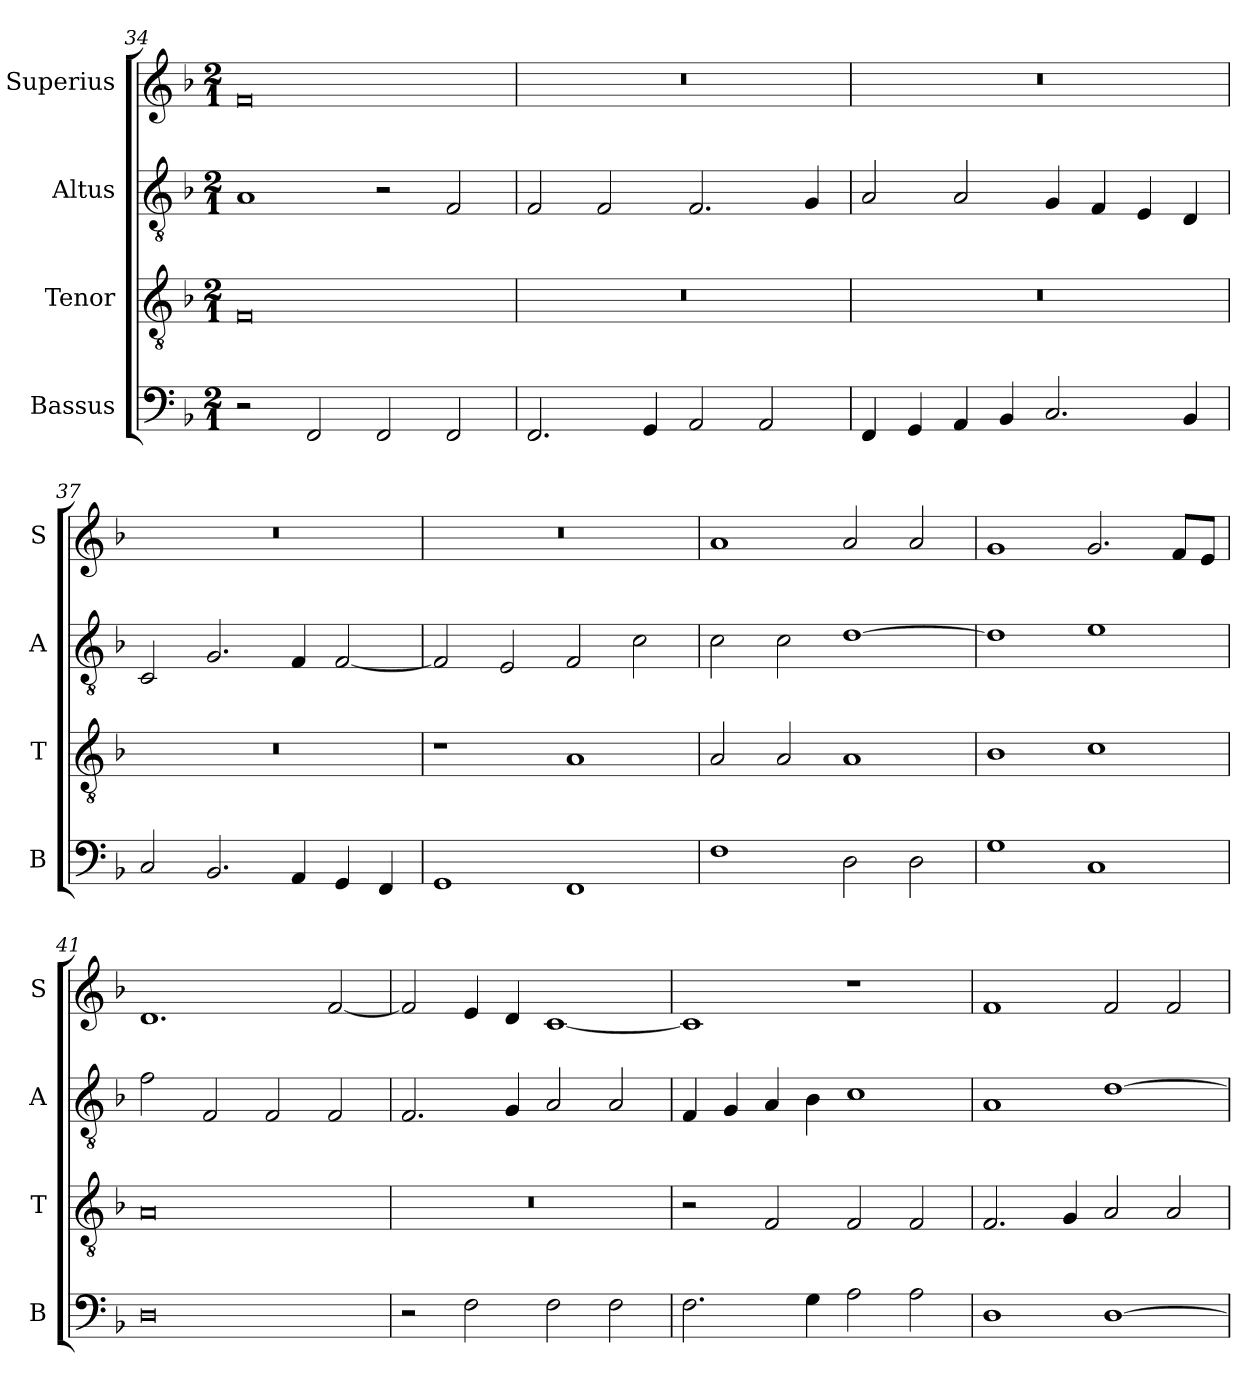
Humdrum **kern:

**kern	**kern	**kern	**kern
*part4	*part3	*part2	*part1
*staff4	*staff3	*staff2	*staff1
*I"Bassus	*I"Tenor	*I"Altus	*I"Superius
*I'B	*I'T	*I'A	*I'S
*clefF4	*clefGv2	*clefGv2	*clefG2
*k[b-]	*k[b-]	*k[b-]	*k[b-]
*M2/1	*M2/1	*M2/1	*M2/1
=34	=34	=34	=34
2r	0F	1A	0f
2FF/	.	.	.
2FF/	.	2r	.
2FF/	.	2F/	.
=35	=35	=35	=35
2.FF/	0r	2F/	0r
.	.	2F/	.
4GG/	.	.	.
2AA/	.	2.F/	.
2AA/	.	.	.
.	.	4G/	.
=36	=36	=36	=36
4FF/	0r	2A/	0r
4GG/	.	.	.
4AA/	.	2A/	.
4BB-/	.	.	.
2.C/	.	4G/	.
.	.	4F/	.
.	.	4E/	.
4BB-/	.	4D/	.
=37	=37	=37	=37
2C/	0r	2C/	0r
2.BB-/	.	2.G/	.
4AA/	.	4F/	.
4GG/	.	[2F/	.
4FF/	.	.	.
=38	=38	=38	=38
1GG	1r	2F/]	0r
.	.	2E/	.
1FF	1A	2F/	.
.	.	2c\	.
=39	=39	=39	=39
1F	2A/	2c\	1a
.	2A/	2c\	.
2D\	1A	[1d	2a/
2D\	.	.	2a/
=40	=40	=40	=40
1G	1B-	1d]	1g
1C	1c	1e	2.g/
.	.	.	8f/L
.	.	.	8e/J
=41	=41	=41	=41
0D	0A	2f\	1.d
.	.	2F/	.
.	.	2F/	.
.	.	2F/	[2f/
=42	=42	=42	=42
2r	0r	2.F/	2f/]
2F\	.	.	4e/
.	.	4G/	4d/
2F\	.	2A/	[1c
2F\	.	2A/	.
=43	=43	=43	=43
2.F\	2r	4F/	1c]
.	.	4G/	.
.	2F/	4A/	.
4G\	.	4B-\	.
2A\	2F/	1c	1r
2A\	2F/	.	.
=44	=44	=44	=44
1D	2.F/	1A	1f
.	4G/	.	.
[1D	2A/	[1d	2f/
.	2A/	.	2f/
=	=	=	=
*-	*-	*-	*-
